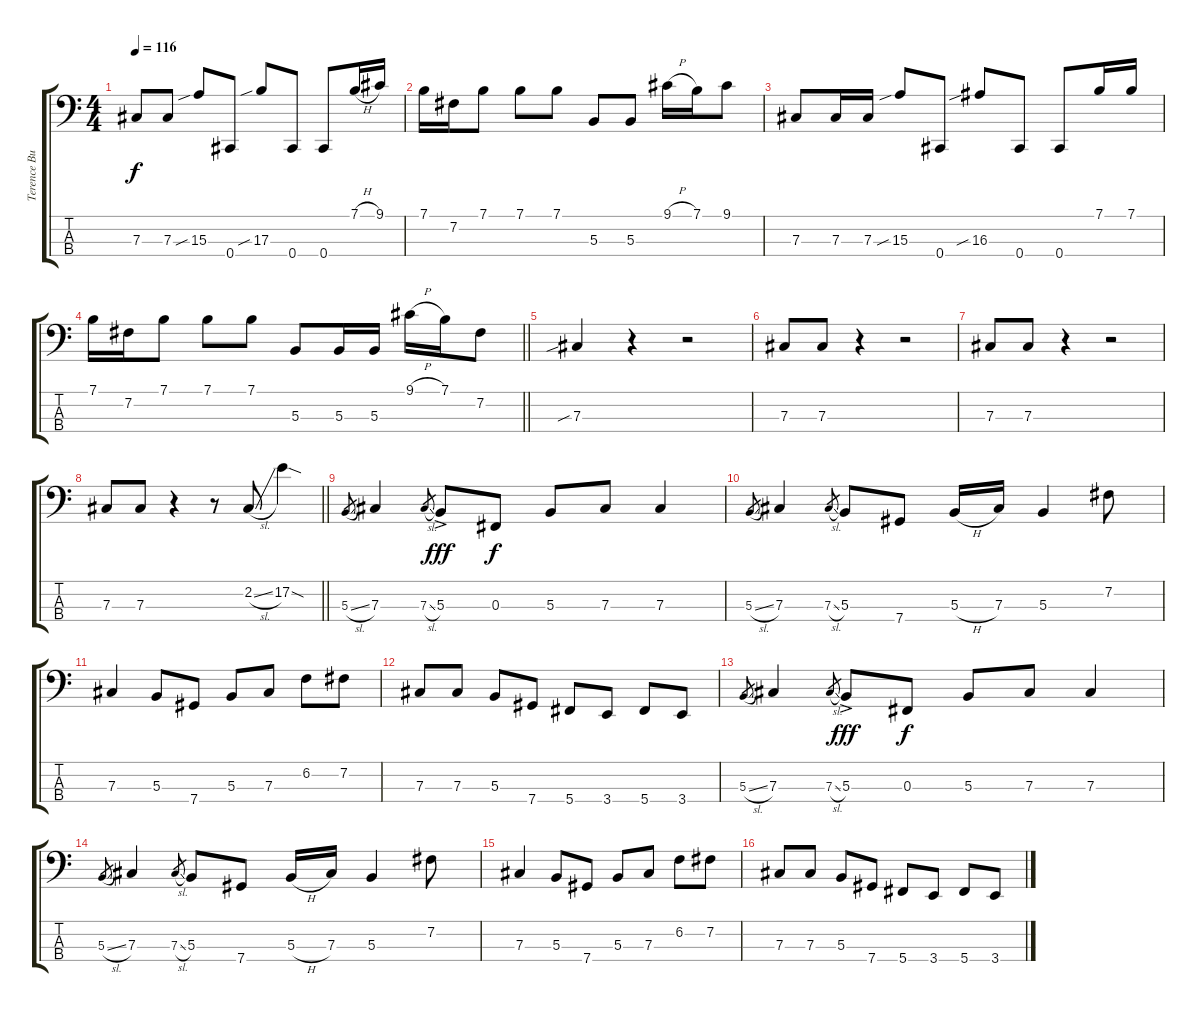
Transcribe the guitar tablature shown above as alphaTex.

\track ("Terence Butler" "Terence Bu") {instrument electricbassfinger}
\staff {score tabs}
\tuning (E2 B1 Gb1 Db1) {hide}
\ts (4 4)
\tempo 116
\clef f4
\ks c
7.3.8{dy f} 7.3.8 15.3{sib}.8 0.4.8 17.3{sib}.8 0.4.8 0.4.8 7.1{h}.16 9.1.16 |
7.1.16 7.2.16 7.1.8 7.1.8 7.1.8 5.3.8 5.3.8 9.1{h}.16 7.1.16 9.1.8 |
7.3.8 7.3.16 7.3.16 15.3{sib}.8 0.4.8 16.3{sib}.8 0.4.8 0.4.8 7.1.16 7.1.16 |
\barLineRight lightlight
7.1.16 7.2.16 7.1.8 7.1.8 7.1.8 5.3.8 5.3.16 5.3.16 9.1{h}.16 7.1.16 7.2.8 |
7.3{sib}.4 r.4 r.2 |
7.3.8 7.3.8 r.4 r.2 |
7.3.8 7.3.8 r.4 r.2 |
\barLineRight lightlight
7.3.8 7.3.8 r.4 r.8 2.2{sl}.8 17.2{sod}.4 |
5.3{sl}.8{gr} 7.3.4 7.3{sl}.8{gr} 5.3{ac}.8{dy fff} 0.3.8{dy f} 5.3.8 7.3.8 7.3.4 |
5.3{sl}.8{gr} 7.3.4 7.3{sl}.8{gr} 5.3.8 7.4.8 5.3{h}.16 7.3.16 5.3.4 7.2.8 |
7.3.4 5.3.8 7.4.8 5.3.8 7.3.8 6.2.8 7.2.8 |
7.3.8 7.3.8 5.3.8 7.4.8 5.4.8 3.4.8 5.4.8 3.4.8 |
5.3{sl}.8{gr} 7.3.4 7.3{sl}.8{gr} 5.3{ac}.8{dy fff} 0.3.8{dy f} 5.3.8 7.3.8 7.3.4 |
5.3{sl}.8{gr} 7.3.4 7.3{sl}.8{gr} 5.3.8 7.4.8 5.3{h}.16 7.3.16 5.3.4 7.2.8 |
7.3.4 5.3.8 7.4.8 5.3.8 7.3.8 6.2.8 7.2.8 |
7.3.8 7.3.8 5.3.8 7.4.8 5.4.8 3.4.8 5.4.8 3.4.8
